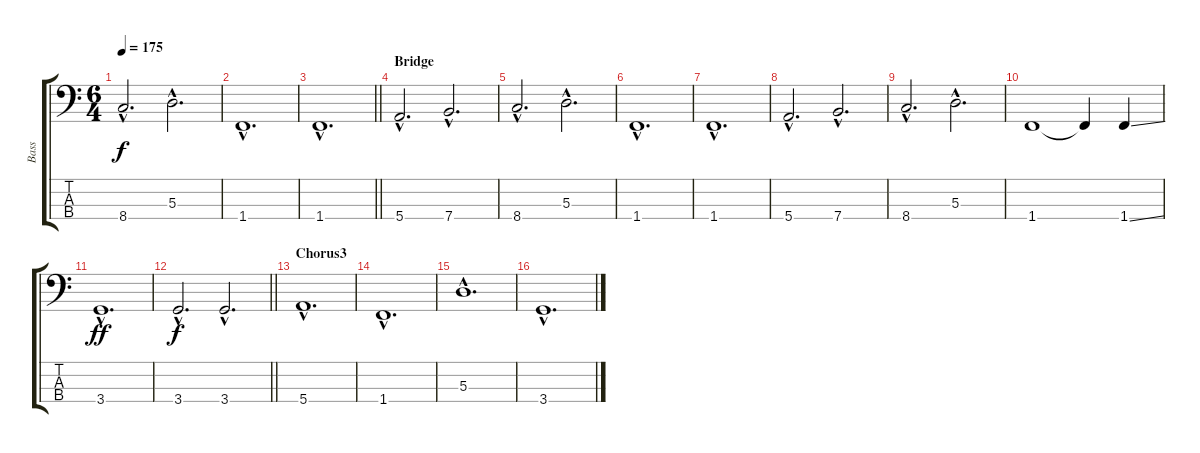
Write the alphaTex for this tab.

\track ("Bass" "Bass") {instrument electricbassfinger}
\staff {score tabs}
\tuning (G2 D2 A1 E1) {hide}
\ts (6 4)
\tempo 175
\clef f4
\ks c
8.4{hac}.2{d dy f} 5.3{hac}.2{d} |
1.4{hac}.1{d} |
\barLineRight lightlight
1.4{hac}.1{d} |
\section ("" "Bridge")
5.4{hac}.2{d} 7.4{hac}.2{d} |
8.4{hac}.2{d} 5.3{hac}.2{d} |
1.4{hac}.1{d} |
1.4{hac}.1{d} |
5.4{hac}.2{d} 7.4{hac}.2{d} |
8.4{hac}.2{d} 5.3{hac}.2{d} |
1.4.1 1.4{t}.4 1.4{ss}.4 |
3.4{hac}.1{d dy ff} |
\barLineRight lightlight
3.4{hac}.2{d dy f} 3.4{hac}.2{d} |
\section ("" "Chorus3")
5.4{hac}.1{d} |
1.4{hac}.1{d} |
5.3{hac}.1{d} |
3.4{hac}.1{d}
